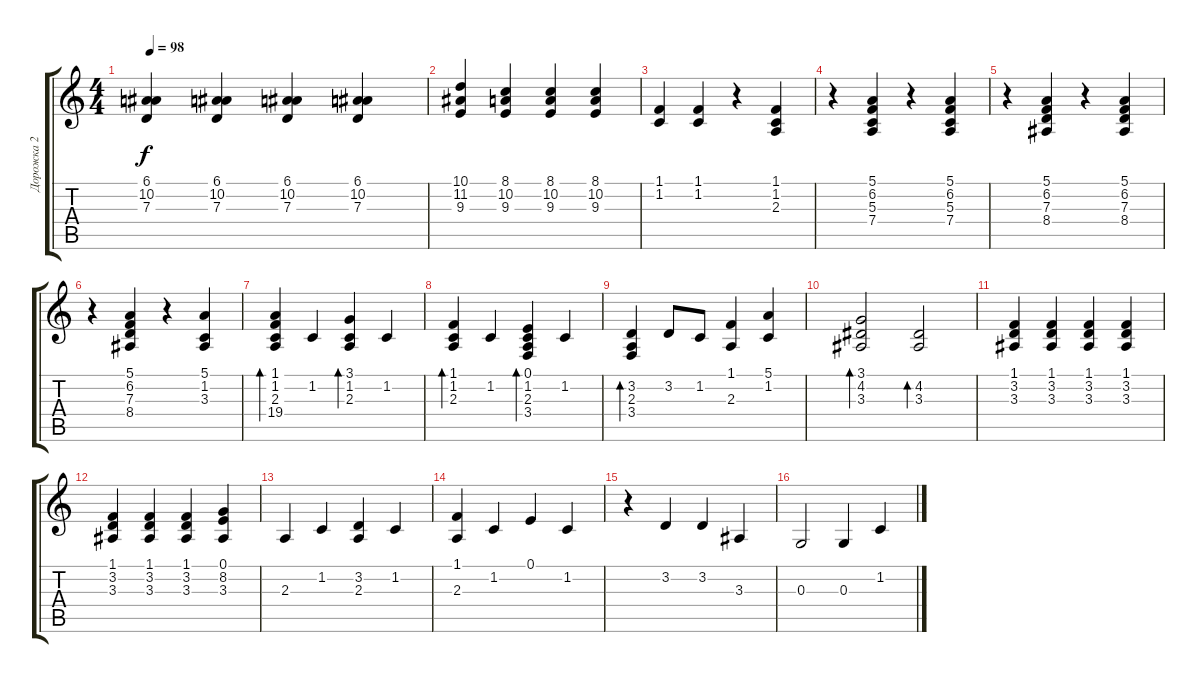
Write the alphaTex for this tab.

\track ("Дорожка 2" "Дорожка 2") {instrument clavinet}
\staff {score tabs}
\tuning (E4 B3 G3 D3 A2 E2) {hide}
\ts (4 4)
\tempo 98
\clef g2
\ks c
(6.1 10.2 7.3).4{dy f} (6.1 10.2 7.3).4 (6.1 10.2 7.3).4 (6.1 10.2 7.3).4 |
(10.1 11.2 9.3).4 (8.1 10.2 9.3).4 (8.1 10.2 9.3).4 (8.1 10.2 9.3).4 |
(1.1 1.2).4{volume 8} (1.1 1.2).4 r.4 (1.1 1.2 2.3).4 |
r.4 (5.1 6.2 5.3 7.4).4 r.4 (5.1 6.2 5.3 7.4).4 |
r.4 (5.1 6.2 7.3 8.4).4 r.4 (5.1 6.2 7.3 8.4).4 |
r.4 (5.1 6.2 7.3 8.4).4 r.4 (5.1 1.2 3.3).4 |
(1.1 1.2 2.3 19.4).4{bd 120} 1.2.4 (3.1 1.2 2.3).4{bd 120} 1.2.4 |
(1.1 1.2 2.3).4{bd 120} 1.2.4 (0.1 1.2 2.3 3.4).4{bd 120} 1.2.4 |
(3.2 2.3 3.4).4{bd 120} 3.2.8 1.2.8 (1.1 2.3).4 (5.1 1.2).4 |
(3.1 4.2 3.3).2{bd 120} (4.2 3.3).2{bd 120} |
(1.1 3.2 3.3).4{volume 7} (1.1 3.2 3.3).4 (1.1 3.2 3.3).4 (1.1 3.2 3.3).4 |
(1.1 3.2 3.3).4 (1.1 3.2 3.3).4 (1.1 3.2 3.3).4 (0.1 8.2 3.3).4 |
2.3.4 1.2.4 (3.2 2.3).4 1.2.4 |
(1.1 2.3).4 1.2.4 0.1.4 1.2.4 |
r.4 3.2.4 3.2.4 3.3.4 |
0.3.2 0.3.4 1.2.4
